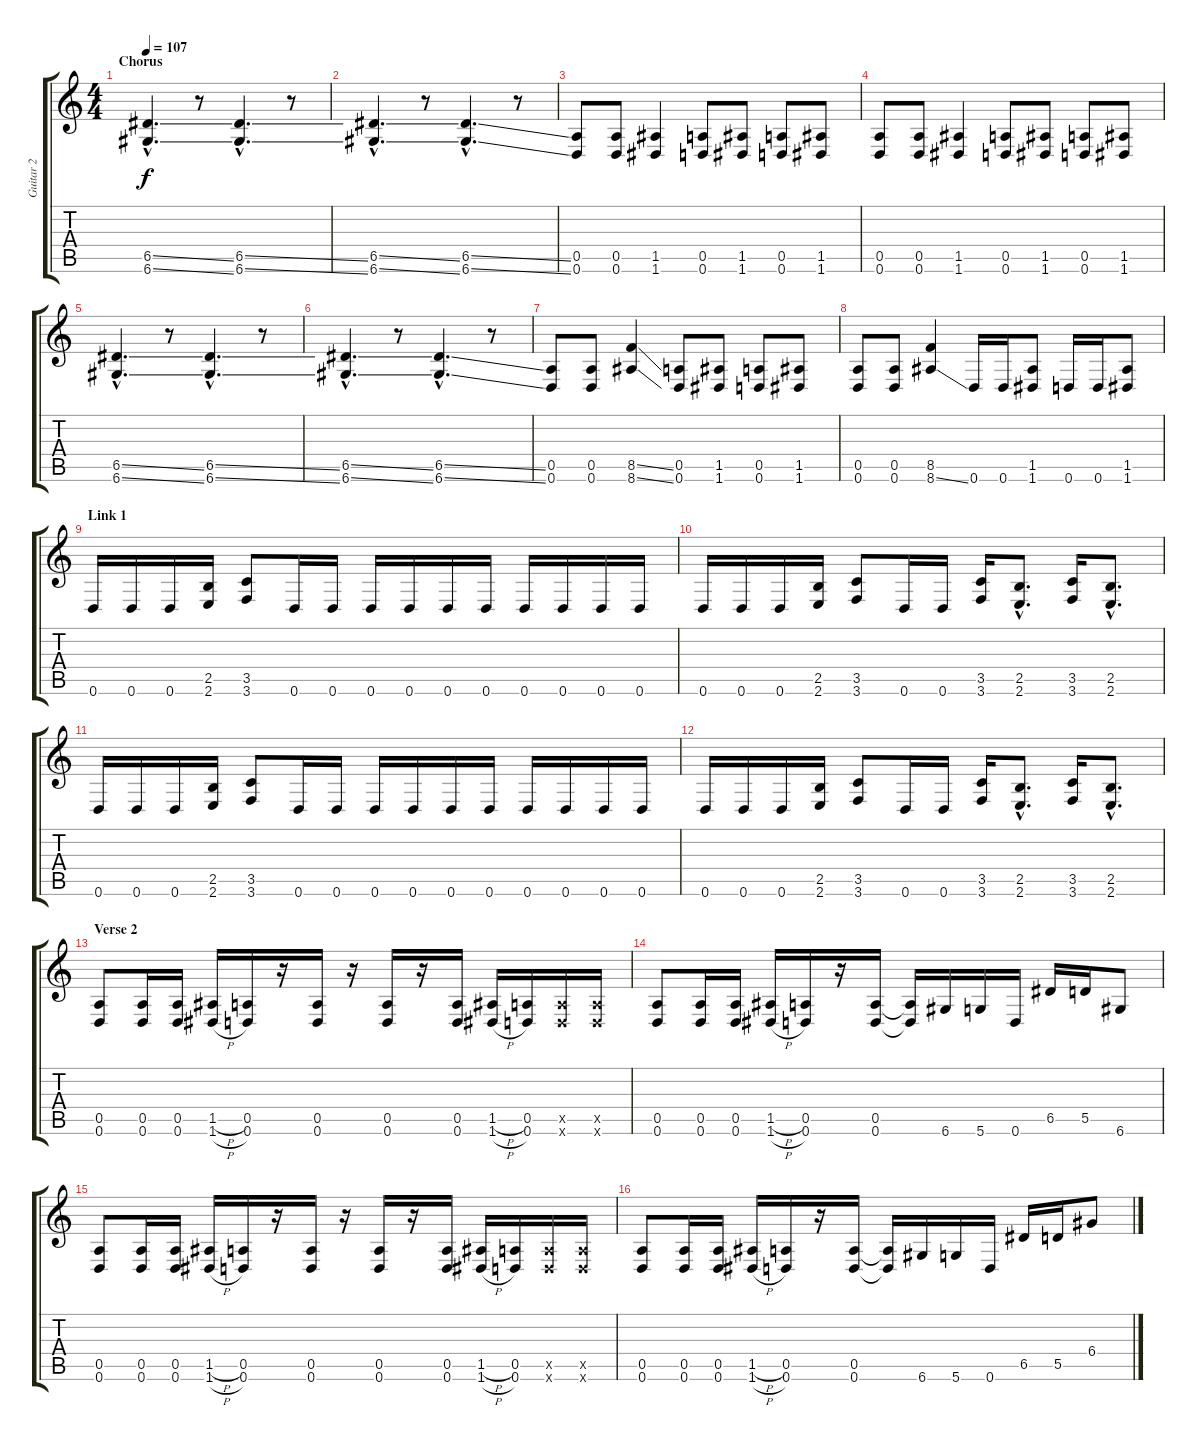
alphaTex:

\track ("Guitar 2" "Guitar 2") {instrument distortionguitar}
\staff {score tabs}
\tuning (E4 B3 G3 D3 A2 D2) {hide}
\ts (4 4)
\section ("" "Chorus")
\tempo 107
\clef g2
\ks c
(6.5{ss hac} 6.6{ss hac}).4{d dy f} r.8 (6.5{ss hac} 6.6{ss hac}).4{d} r.8 |
(6.5{ss hac} 6.6{ss hac}).4{d} r.8 (6.5{ss hac} 6.6{ss hac}).4{d} r.8 |
(0.5 0.6).8 (0.5 0.6).8 (1.5 1.6).4 (0.5 0.6).8 (1.5 1.6).8 (0.5 0.6).8 (1.5 1.6).8 |
(0.5 0.6).8 (0.5 0.6).8 (1.5 1.6).4 (0.5 0.6).8 (1.5 1.6).8 (0.5 0.6).8 (1.5 1.6).8 |
(6.5{ss hac} 6.6{ss hac}).4{d} r.8 (6.5{ss hac} 6.6{ss hac}).4{d} r.8 |
(6.5{ss hac} 6.6{ss hac}).4{d} r.8 (6.5{ss hac} 6.6{ss hac}).4{d} r.8 |
(0.5 0.6).8 (0.5 0.6).8 (8.5{ss} 8.6{ss}).4 (0.5 0.6).8 (1.5 1.6).8 (0.5 0.6).8 (1.5 1.6).8 |
(0.5 0.6).8 (0.5 0.6).8 (8.5 8.6{ss}).4 0.6.16 0.6.16 (1.5 1.6).8 0.6.16 0.6.16 (1.5 1.6).8 |
\section ("" "Link 1")
0.6.16 0.6.16 0.6.16 (2.5 2.6).16 (3.5 3.6).8 0.6.16 0.6.16 0.6.16 0.6.16 0.6.16 0.6.16 0.6.16 0.6.16 0.6.16 0.6.16 |
0.6.16 0.6.16 0.6.16 (2.5 2.6).16 (3.5 3.6).8 0.6.16 0.6.16 (3.5 3.6).16 (2.5{hac} 2.6{hac}).8{d} (3.5 3.6).16 (2.5{hac} 2.6{hac}).8{d} |
0.6.16 0.6.16 0.6.16 (2.5 2.6).16 (3.5 3.6).8 0.6.16 0.6.16 0.6.16 0.6.16 0.6.16 0.6.16 0.6.16 0.6.16 0.6.16 0.6.16 |
0.6.16 0.6.16 0.6.16 (2.5 2.6).16 (3.5 3.6).8 0.6.16 0.6.16 (3.5 3.6).16 (2.5{hac} 2.6{hac}).8{d} (3.5 3.6).16 (2.5{hac} 2.6{hac}).8{d} |
\section ("" "Verse 2")
(0.5 0.6).8 (0.5 0.6).16 (0.5 0.6).16 (1.5{h} 1.6{h}).16 (0.5 0.6).16 r.16 (0.5 0.6).16 r.16 (0.5 0.6).16 r.16 (0.5 0.6).16 (1.5{h} 1.6{h}).16 (0.5 0.6).16 (0.5{x} 0.6{x}).16 (0.5{x} 0.6{x}).16 |
(0.5 0.6).8 (0.5 0.6).16 (0.5 0.6).16 (1.5{h} 1.6{h}).16 (0.5 0.6).16 r.16 (0.5 0.6).16 (0.5{t} 0.6{t}).16 6.6.16 5.6.16 0.6.16 6.5.16 5.5.16 6.6.8 |
(0.5 0.6).8 (0.5 0.6).16 (0.5 0.6).16 (1.5{h} 1.6{h}).16 (0.5 0.6).16 r.16 (0.5 0.6).16 r.16 (0.5 0.6).16 r.16 (0.5 0.6).16 (1.5{h} 1.6{h}).16 (0.5 0.6).16 (0.5{x} 0.6{x}).16 (0.5{x} 0.6{x}).16 |
(0.5 0.6).8 (0.5 0.6).16 (0.5 0.6).16 (1.5{h} 1.6{h}).16 (0.5 0.6).16 r.16 (0.5 0.6).16 (0.5{t} 0.6{t}).16 6.6.16 5.6.16 0.6.16 6.5.16 5.5.16 6.4.8
